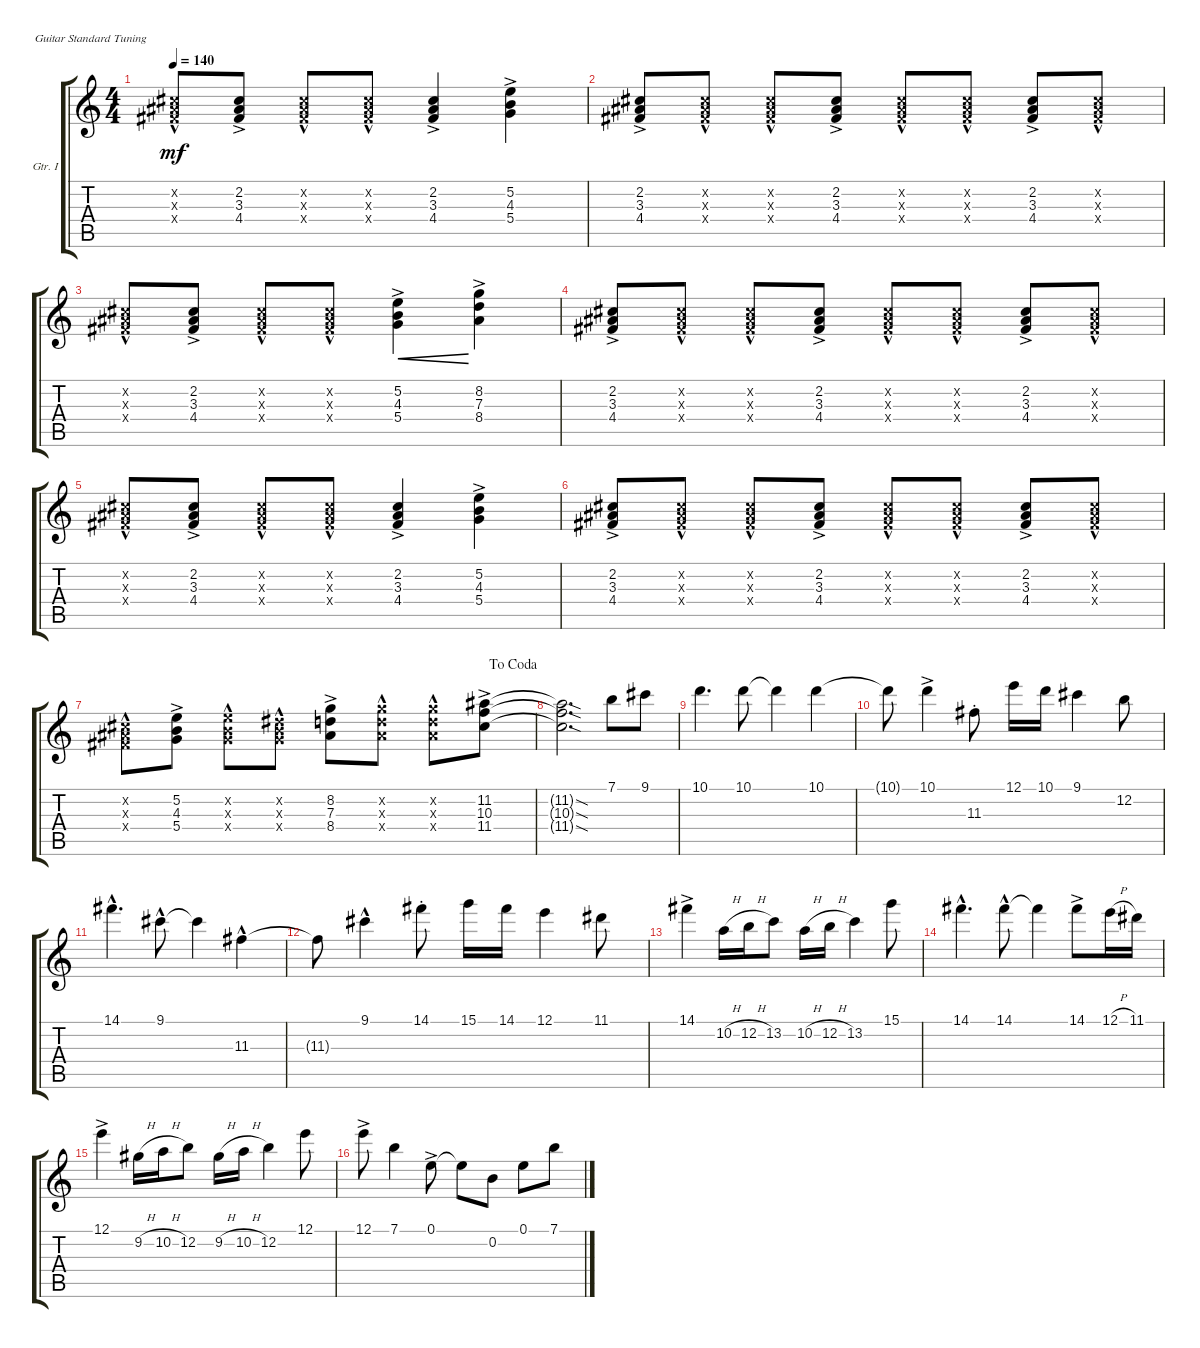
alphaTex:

\bracketExtendMode groupsimilarinstruments
\firstSystemTrackNameOrientation horizontal
\otherSystemsTrackNameOrientation horizontal
\track ("Gtr. I" "Gtr. I") {instrument acousticguitarnylon}
\staff {score tabs}
\tuning (E4 B3 G3 D3 A2 E2)
\ts (4 4)
\tempo 140
\clef g2
\ks c
(2.2{hac x} 3.3{hac x} 4.4{hac x}).8{dy mf} (2.2{ac} 3.3{ac} 4.4{ac}).8 (2.2{hac x} 3.3{hac x} 4.4{hac x}).8 (2.2{hac x} 3.3{hac x} 4.4{hac x}).8 (2.2{ac} 3.3{ac} 4.4{ac}).4 (5.2{ac} 4.3{ac} 5.4{ac}).4 |
(2.2{ac} 3.3{ac} 4.4{ac}).8 (2.2{hac x} 3.3{hac x} 4.4{hac x}).8 (2.2{hac x} 3.3{hac x} 4.4{hac x}).8 (2.2{ac} 3.3{ac} 4.4{ac}).8 (2.2{hac x} 3.3{hac x} 4.4{hac x}).8 (2.2{hac x} 3.3{hac x} 4.4{hac x}).8 (2.2{ac} 3.3{ac} 4.4{ac}).8 (2.2{hac x} 3.3{hac x} 4.4{hac x}).8 |
(2.2{hac x} 3.3{hac x} 4.4{hac x}).8 (2.2{ac} 3.3{ac} 4.4{ac}).8 (2.2{hac x} 3.3{hac x} 4.4{hac x}).8 (2.2{hac x} 3.3{hac x} 4.4{hac x}).8 (5.2{ac} 4.3{ac} 5.4{ac}).4{cre} (8.2{ac} 7.3{ac} 8.4{ac}).4 |
(2.2{ac} 3.3{ac} 4.4{ac}).8 (2.2{hac x} 3.3{hac x} 4.4{hac x}).8 (2.2{hac x} 3.3{hac x} 4.4{hac x}).8 (2.2{ac} 3.3{ac} 4.4{ac}).8 (2.2{hac x} 3.3{hac x} 4.4{hac x}).8 (2.2{hac x} 3.3{hac x} 4.4{hac x}).8 (2.2{ac} 3.3{ac} 4.4{ac}).8 (2.2{hac x} 3.3{hac x} 4.4{hac x}).8 |
(2.2{hac x} 3.3{hac x} 4.4{hac x}).8 (2.2{ac} 3.3{ac} 4.4{ac}).8 (2.2{hac x} 3.3{hac x} 4.4{hac x}).8 (2.2{hac x} 3.3{hac x} 4.4{hac x}).8 (2.2{ac} 3.3{ac} 4.4{ac}).4 (5.2{ac} 4.3{ac} 5.4{ac}).4 |
(2.2{ac} 3.3{ac} 4.4{ac}).8 (2.2{hac x} 3.3{hac x} 4.4{hac x}).8 (2.2{hac x} 3.3{hac x} 4.4{hac x}).8 (2.2{ac} 3.3{ac} 4.4{ac}).8 (2.2{hac x} 3.3{hac x} 4.4{hac x}).8 (2.2{hac x} 3.3{hac x} 4.4{hac x}).8 (2.2{ac} 3.3{ac} 4.4{ac}).8 (2.2{hac x} 3.3{hac x} 4.4{hac x}).8 |
\jump dacoda
(2.2{hac x} 3.3{hac x} 4.4{hac x}).8 (5.2{ac} 4.3{ac} 5.4{ac}).8 (5.2{hac x} 4.3{hac x} 5.4{hac x}).8 (4.2{hac x} 4.3{hac x} 5.4{hac x}).8 (8.2{ac} 7.3{ac} 8.4{ac}).8 (8.2{hac x} 7.3{hac x} 8.4{hac x}).8 (8.2{hac x} 7.3{hac x} 8.4{hac x}).8 (11.2{ac} 10.3{ac} 11.4{ac}).8 |
(11.2{sod t} 10.3{sod t} 11.4{sod t}).2{d} 7.1.8 9.1.8 |
10.1.4{d} 10.1.8 10.1{t}.4 10.1.4 |
10.1{t}.8 10.1{ac}.4 11.3{st}.8 12.1.16 10.1.16 9.1.4 12.2.8 |
14.1{hac}.4{d} 9.1{hac}.8 9.1{t}.4 11.3{hac}.4 |
11.3{t}.8 9.1{hac}.4 14.1{st}.8 15.1.16 14.1.16 12.1.4 11.1.8 |
14.1{ac}.4 10.2{h}.16 12.2{h}.16 13.2.8 10.2{h}.16 12.2{h}.16 13.2.4 15.1.8 |
14.1{hac}.4{d} 14.1{hac}.8 14.1{t}.4 14.1{ac}.8 12.1{h}.16 11.1.16 |
12.1{ac}.4 9.2{h}.16 10.2{h}.16 12.2.8 9.2{h}.16 10.2{h}.16 12.2.4 12.1.8 |
12.1{ac}.8 7.1.4 0.1{ac}.8 0.1{t}.8 0.2.8 0.1.8 7.1.8
